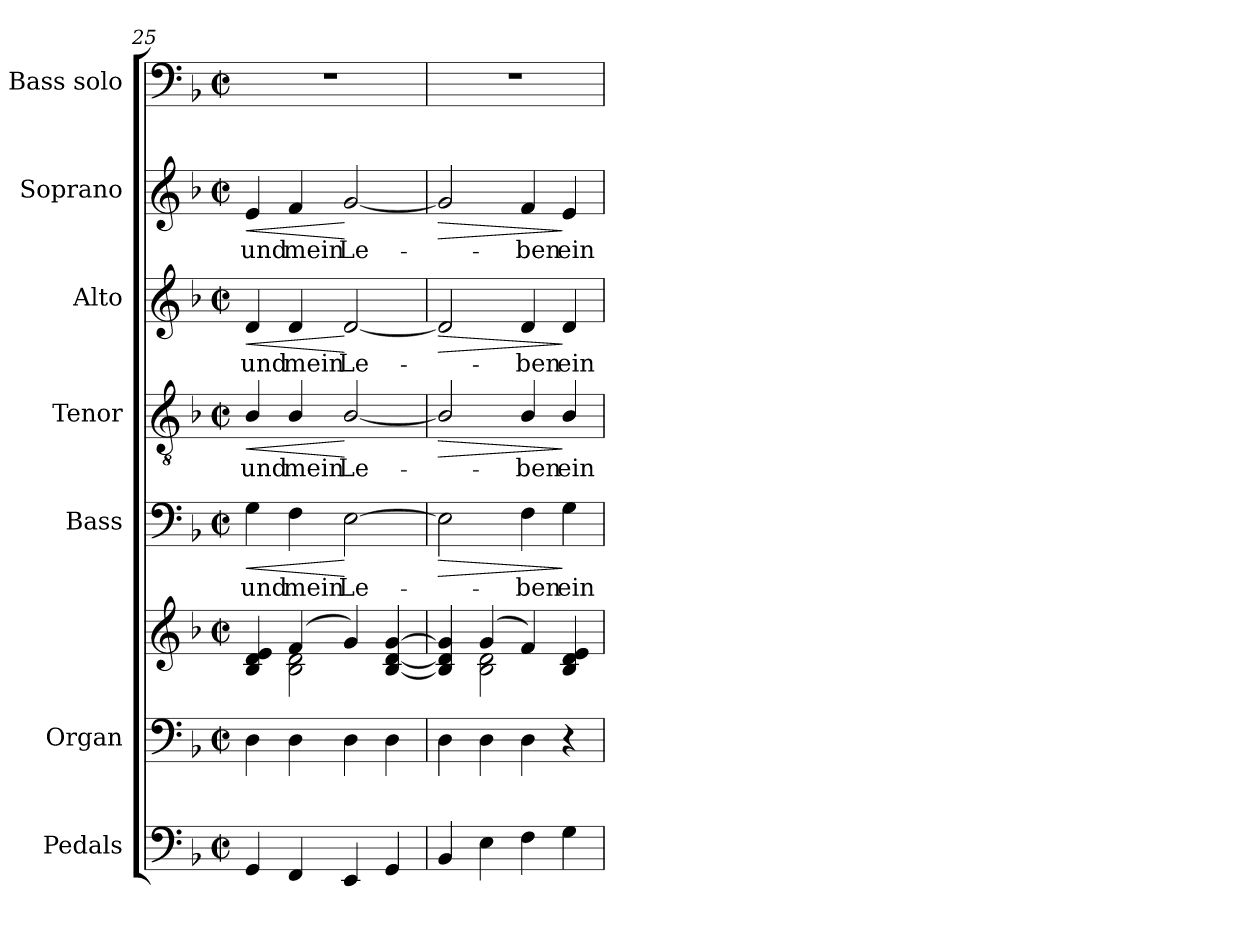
**kern	**kern	**kern	**kern	**text	**dynam	**kern	**text	**dynam	**kern	**text	**dynam	**kern	**text	**dynam	**kern
*part7	*part6	*part6	*part5	*part5	*part5	*part4	*part4	*part4	*part3	*part3	*part3	*part2	*part2	*part2	*part1
*staff8	*staff7	*staff6	*staff5	*staff5	*staff5	*staff4	*staff4	*staff4	*staff3	*staff3	*staff3	*staff2	*staff2	*staff2	*staff1
*I"Pedals	*I"Organ	*	*I"Bass	*	*	*I"Tenor	*	*	*I"Alto	*	*	*I"Soprano	*	*	*I"Bass solo
*I'Ped.	*I'Org.	*	*I'B.	*	*	*I'T.	*	*	*I'A.	*	*	*I'S.	*	*	*
!!LO:LB:g=z
*clefF4	*clefF4	*clefG2	*clefF4	*	*	*clefGv2	*	*	*clefG2	*	*	*clefG2	*	*	*clefF4
*	*	*	*	*	*	*ITrd7c12	*	*	*	*	*	*	*	*	*
*k[b-]	*k[b-]	*k[b-]	*k[b-]	*	*	*k[b-]	*	*	*k[b-]	*	*	*k[b-]	*	*	*k[b-]
*d:	*d:	*d:	*d:	*	*	*d:	*	*	*d:	*	*	*d:	*	*	*d:
*M2/2	*M2/2	*M2/2	*M2/2	*	*	*M2/2	*	*	*M2/2	*	*	*M2/2	*	*	*M2/2
*met(c|)	*met(c|)	*met(c|)	*met(c|)	*	*	*met(c|)	*	*	*met(c|)	*	*	*met(c|)	*	*	*met(c|)
=25	=25	=25	=25	=25	=25	=25	=25	=25	=25	=25	=25	=25	=25	=25	=25
*	*	*^	*	*	*	*	*	*	*	*	*	*	*	*	*
!	!	!	!	!	!LO:LY:b:color=#000000	!LO:HP:b	!	!	!	!	!	!	!	!	!	!
!	!	!	!	!	!	!	!	!LO:LY:b:color=#000000	!LO:HP:b	!	!	!	!	!	!	!
!	!	!	!	!	!	!	!	!	!	!	!LO:LY:b:color=#000000	!LO:HP:b	!	!	!	!
!	!	!	!	!	!	!	!	!	!	!	!	!	!	!LO:LY:b:color=#000000	!LO:HP:b	!
4GGi/	4Di\	4B-i/ 4di 4ei	4ryy	4Gi\	und	<	4BB-i/	und	<	4di/	und	<	4ei/	und	<	1r
!	!	!	!	!	!LO:LY:b:color=#000000	!	!	!	!	!	!	!	!	!	!	!
!	!	!	!	!	!	!	!	!LO:LY:b:color=#000000	!	!	!	!	!	!	!	!
!	!	!	!	!	!	!	!	!	!	!	!LO:LY:b:color=#000000	!	!	!	!	!
!	!	!	!	!	!	!	!	!	!	!	!	!	!	!LO:LY:b:color=#000000	!	!
4FFi/	4Di\	(4fi/	2B-i\ 2di	4Fi\	mein	.	4BB-i/	mein	.	4di/	mein	.	4fi/	mein	.	.
!	!	!	!	!	!LO:LY:b:color=#000000	!	!	!	!	!	!	!	!	!	!	!
!	!	!	!	!	!	!	!	!LO:LY:b:color=#000000	!	!	!	!	!	!	!	!
!	!	!	!	!	!	!	!	!	!	!	!LO:LY:b:color=#000000	!	!	!	!	!
!	!	!	!	!	!	!	!	!	!	!	!	!	!	!LO:LY:b:color=#000000	!	!
4EEi/	4Di\	4gi/)	.	[2Ei\	Le-	[	[2BB-i/	Le-	[	[2di/	Le-	[	[2gi/	Le-	[	.
4GGi/	4Di\	[4B-i/ [4di [4gi	4ryy	.	.	.	.	.	.	.	.	.	.	.	.	.
=26	=26	=26	=26	=26	=26	=26	=26	=26	=26	=26	=26	=26	=26	=26	=26	=26
!	!	!	!	!	!	!LO:HP:b	!	!	!LO:HP:b	!	!	!LO:HP:b	!	!	!LO:HP:b	!
4BB-i/	4Di\	4B-i/] 4di] 4gi]	4ryy	2Ei\]	.	>	2BB-i/]	.	>	2di/]	.	>	2gi/]	.	>	1r
4Ei\	4Di\	(4gi/	2B-i\ 2di	.	.	.	.	.	.	.	.	.	.	.	.	.
!	!	!	!	!	!LO:LY:b:color=#000000	!	!	!	!	!	!	!	!	!	!	!
!	!	!	!	!	!	!	!	!LO:LY:b:color=#000000	!	!	!	!	!	!	!	!
!	!	!	!	!	!	!	!	!	!	!	!LO:LY:b:color=#000000	!	!	!	!	!
!	!	!	!	!	!	!	!	!	!	!	!	!	!	!LO:LY:b:color=#000000	!	!
4Fi\	4Di\	4fi/)	.	4Fi\	-ben	.	4BB-i/	-ben	.	4di/	-ben	.	4fi/	-ben	.	.
!	!	!	!	!	!LO:LY:b:color=#000000	!	!	!	!	!	!	!	!	!	!	!
!	!	!	!	!	!	!	!	!LO:LY:b:color=#000000	!	!	!	!	!	!	!	!
!	!	!	!	!	!	!	!	!	!	!	!LO:LY:b:color=#000000	!	!	!	!	!
!	!	!	!	!	!	!	!	!	!	!	!	!	!	!LO:LY:b:color=#000000	!	!
4Gi\	4r	4B-i/ 4di 4ei	4ryy	4Gi\	ein	]	4BB-i/	ein	]	4di/	ein	]	4ei/	ein	]	.
*	*	*v	*v	*	*	*	*	*	*	*	*	*	*	*	*	*
=	=	=	=	=	=	=	=	=	=	=	=	=	=	=	=
*-	*-	*-	*-	*-	*-	*-	*-	*-	*-	*-	*-	*-	*-	*-	*-
